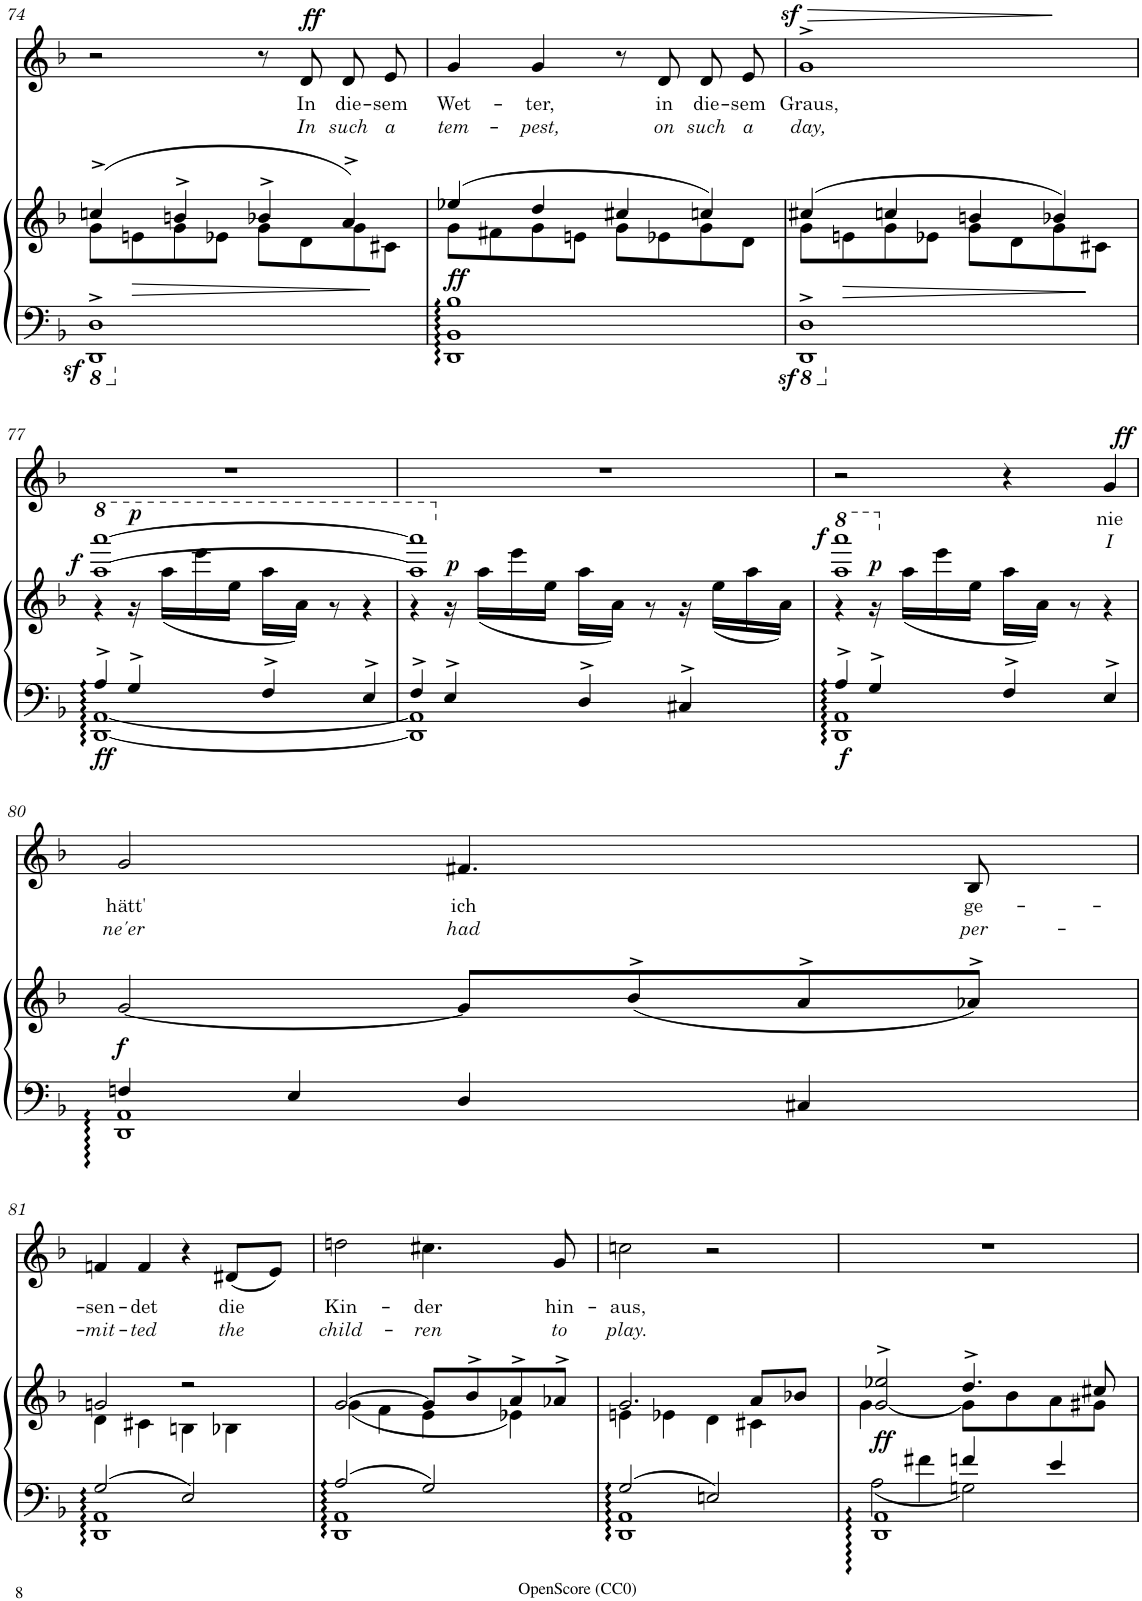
**kern	**kern	**dynam	**kern	**text	**text	**dynam
*part2	*part2	*part2	*part1	*part1	*part1	*part1
*staff3	*staff2	*staff2/3	*staff1	*staff1	*staff1	*staff1
*I"Piano	*	*	*I"Voice	*	*	*
*I'Pno	*	*	*	*	*	*
!!LO:PB:g=z
*clefF4	*clefG2	*	*clefG2	*	*	*
*k[b-]	*k[b-]	*	*k[b-]	*	*	*
*M4/4	*M4/4	*	*M4/4	*	*	*
*8ba	*	*	*	*	*	*
=74	=74	=74	=74	=74	=74	=74
*	*^	*	*	*	*	*
1DDDz<^> 1DDz<^>	(4ccn^/	8g\L	.	2r	.	.	.
!	!	!	!LO:HP:b	!	!	!	!
.	.	8en\	>	.	.	.	.
.	4bn^/	8g\	.	.	.	.	.
.	.	8e-X\J	.	.	.	.	.
.	4b-X^/	8g\L	.	8r	.	.	.
!	!	!	!	!	!LO:LY:b	!LO:LY:b	!LO:DY:a
.	.	8d\	.	8d/	In	In	ff
!	!	!	!	!	!LO:LY:b	!LO:LY:b	!
.	4a^/)	8g\	.	8d/	die-	such	.
!	!	!	!	!	!LO:LY:b	!LO:LY:b	!
.	.	8c#X\J	.	8e/	-sem	a	.
=75	=75	=75	=75	=75	=75	=75	=75
*X8ba	*	*	*	*	*	*	*
!	!	!	!LO:DY:a=2	!	!LO:LY:b	!LO:LY:b	!
1DD 1BB- 1B-	(4ee-X/	8g\L	ff	4g/	Wet-	tem-	.
.	.	8f#X\	.	.	.	.	.
!	!	!	!	!	!LO:LY:b	!LO:LY:b	!
.	4dd/	8g\	.	4g/	-ter,	-pest,	.
.	.	8en\J	.	.	.	.	.
.	4cc#X/	8g\L	.	8r	.	.	.
!	!	!	!	!	!LO:LY:b	!LO:LY:b	!
.	.	8e-X\	.	8d/	in	on	.
!	!	!	!	!	!LO:LY:b	!LO:LY:b	!
.	4ccn/)	8g\	.	8d/	die-	such	.
!	!	!	!	!	!LO:LY:b	!LO:LY:b	!
.	.	8d\J	.	8e/	-sem	a	.
=76	=76	=76	=76	=76	=76	=76	=76
*8ba	*	*	*	*	*	*	*
!	!	!	!	!	!LO:LY:b	!LO:LY:b	!LO:HP:b
1DDDz<^> 1DDz<^>	(4cc#X/	8g\L	.	1gz>^>	Graus,	day,	>
.	.	8en\	.	.	.	.	.
.	4ccn/	8g\	.	.	.	.	.
.	.	8e-X\J	.	.	.	.	.
.	4bn/	8g\L	.	.	.	.	.
.	.	8d\	.	.	.	.	.
.	4b-X/)	8g\	.	.	.	.	.
.	.	8c#X\J	]	.	.	.	.
*	*v	*v	*	*	*	*	*
.	.	.	.	.	.	]
!!LO:LB:g=z
=77	=77	=77	=77	=77	=77	=77
*X8ba	*	*	*	*	*	*
*^	*	*	*	*	*	*
*	*	*8va	*	*	*	*	*
*	*	*^	*	*	*	*	*
!	!	!	!	!LO:DY:b=2	!	!	!	!
!	!	!	!	!LO:DY:n=1:a	!	!	!	!
4A^/	[1DD [1AA	[>1aaa [1aaaa	4r	ff f	1r	.	.	.
!	!	!	!	!LO:DY:n=2:a	!	!	!	!
4G^/	.	.	16r	p	.	.	.	.
.	.	.	(16aaa\LL	.	.	.	.	.
.	.	.	16eeee\	.	.	.	.	.
.	.	.	16eee\JJ	.	.	.	.	.
4F^/	.	.	16aaa\LL	.	.	.	.	.
.	.	.	16aa\JJ)	.	.	.	.	.
.	.	.	8r	.	.	.	.	.
4E^/	.	.	4r	.	.	.	.	.
=78	=78	=78	=78	=78	=78	=78	=78	=78
4F^/	1DD] 1AA]	1aaa] 1aaaa]	4r	.	1r	.	.	.
*	*	*X8va	*	*	*	*	*	*
!	!	!	!	!LO:DY:a	!	!	!	!
4E^/	.	.	16r	p	.	.	.	.
.	.	.	(16aa\LL	.	.	.	.	.
.	.	.	16eee\	.	.	.	.	.
.	.	.	16ee\JJ	.	.	.	.	.
4D^/	.	.	16aa\LL	.	.	.	.	.
.	.	.	16a\JJ)	.	.	.	.	.
.	.	.	8r	.	.	.	.	.
4C#X^/	.	.	16r	.	.	.	.	.
.	.	.	(16ee\LL	.	.	.	.	.
.	.	.	16aa\	.	.	.	.	.
.	.	.	16a\JJ)	.	.	.	.	.
=79	=79	=79	=79	=79	=79	=79	=79	=79
*	*	*8va	*	*	*	*	*	*
!	!	!	!	!LO:DY:b=2	!	!	!	!
!	!	!	!	!LO:DY:n=1:a	!	!	!	!
4A^/	1DD 1AA	1aaa 1aaaa	4r	f f	2r	.	.	.
!	!	!	!	!LO:DY:n=2:a	!	!	!	!
4G^/	.	.	16r	p	.	.	.	.
*	*	*X8va	*	*	*	*	*	*
.	.	.	(16aa\LL	.	.	.	.	.
.	.	.	16eee\	.	.	.	.	.
.	.	.	16ee\JJ	.	.	.	.	.
4F^/	.	.	16aa\LL	.	4r	.	.	.
.	.	.	16a\JJ)	.	.	.	.	.
.	.	.	8r	.	.	.	.	.
!	!	!	!	!	!	!LO:LY:b	!LO:LY:b	!LO:DY:a
4E^/	.	.	4r	.	4g/	nie	I	ff
!!LO:LB:g=z
=80	=80	=80	=80	=80	=80	=80	=80	=80
!	!	!	!	!LO:DY:b	!	!LO:LY:b	!LO:LY:b	!
*	*	*v	*v	*	*	*	*	*
4Fn/	1DD 1AA	[2g/	f	2g/	hätt'	ne'er	.
4E/	.	.	.	.	.	.	.
!	!	!	!	!	!LO:LY:b	!LO:LY:b	!
4D/	.	8g/L]	.	4.f#X/	ich	had	.
.	.	(8b-^>/	.	.	.	.	.
4C#X/	.	8a^>/	.	.	.	.	.
!	!	!	!	!	!LO:LY:b	!LO:LY:b	!
.	.	8a-X^>/J)	.	8B-/	ge-	per-	.
!!LO:LB:g=z
=81	=81	=81	=81	=81	=81	=81	=81
*	*	*^	*	*	*	*	*
!	!	!	!	!	!	!LO:LY:b	!LO:LY:b	!
2G/	1DD 1AA	2gn/	4d\	.	4fn/	sen-	-mit-	.
!	!	!	!	!	!	!LO:LY:b	!LO:LY:b	!
.	.	.	4c#X\	.	4f/	-det	-ted	.
2E/	.	2r	4Bn\	.	4r	.	.	.
!	!	!	!	!	!	!LO:LY:b	!LO:LY:b	!
.	.	.	4B-X\	.	(8d#X/L	die	the	.
.	.	.	.	.	8e/J)	.	.	.
=82	=82	=82	=82	=82	=82	=82	=82	=82
!	!	!	!	!	!	!LO:LY:b	!LO:LY:b	!
2A/	1DD 1AA	[>2g/	(4g\	.	2ddn\	Kin-	child-	.
.	.	.	4f\	.	.	.	.	.
!	!	!	!	!	!	!LO:LY:b	!LO:LY:b	!
2G/	.	8g/L]	4e\	.	4.cc#X\	-der	-ren	.
.	.	8b-^/	.	.	.	.	.	.
.	.	8a^/	4e-X\)	.	.	.	.	.
!	!	!	!	!	!	!LO:LY:b	!LO:LY:b	!
.	.	8a-X^/J	.	.	8g/	hin-	to	.
=83	=83	=83	=83	=83	=83	=83	=83	=83
!	!	!	!	!	!	!LO:LY:b	!LO:LY:b	!
2G/	1DD 1AA	2.g/	4en\	.	2ccn\	-aus,	play.	.
.	.	.	4e-X\	.	.	.	.	.
2En/	.	.	4d\	.	2r	.	.	.
.	.	8a/L	4c#X\	.	.	.	.	.
.	.	8b-X/J	.	.	.	.	.	.
=84	=84	=84	=84	=84	=84	=84	=84	=84
*^	*^	*	*	*	*	*	*	*
!	!	!	!	!	!	!LO:DY:b	!	!	!	!
4ryy	2A\	1DD 1AA	2ryy	[<2g/^ 2ee-X/^	4g\	ff	1r	.	.	.
4f#X\	.	.	.	.	4ryy	.	.	.	.	.
2ryy	2Gn\	.	4fn/	4.dd^/	8g\L]	.	.	.	.	.
.	.	.	.	.	8b-\	.	.	.	.	.
.	.	.	4e/	.	8a\	.	.	.	.	.
.	.	.	.	8cc#X/	8g#X\J	.	.	.	.	.
*v	*v	*v	*v	*	*	*	*	*	*	*
*	*v	*v	*	*	*	*	*
=	=	=	=	=	=	=
*-	*-	*-	*-	*-	*-	*-
